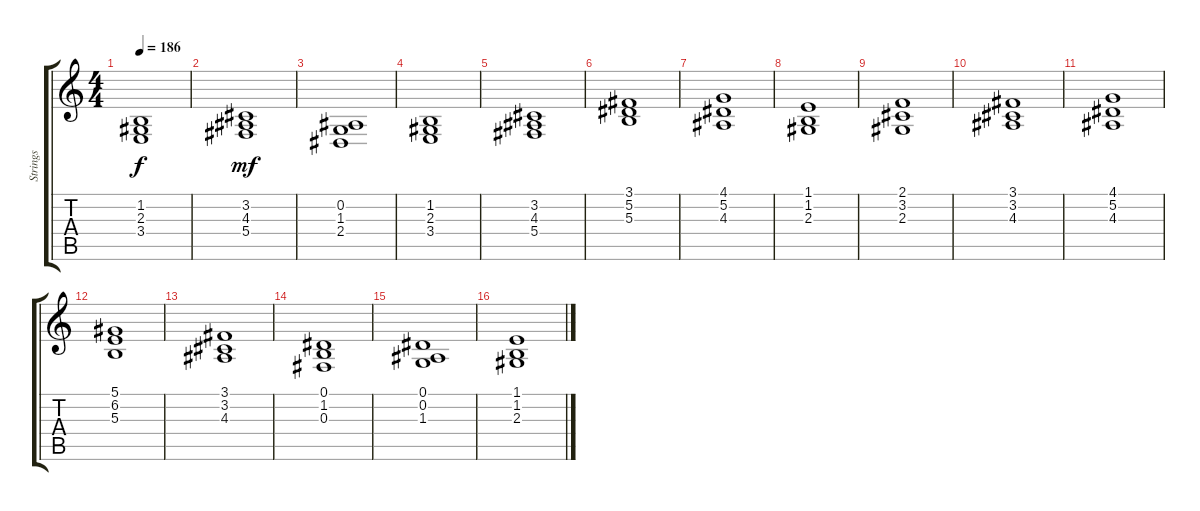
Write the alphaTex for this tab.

\track ("Strings" "Strings") {instrument stringensemble1}
\staff {score tabs}
\tuning (Eb4 Bb3 Gb3 Db3 Ab2 Eb2) {hide}
\ts (4 4)
\tempo 186
\clef g2
\ks c
(1.2{t} 2.3{t} 3.4{t}).1{dy f} |
(3.2 4.3 5.4).1{dy mf} |
(0.2 1.3 2.4).1 |
(1.2 2.3 3.4).1 |
(3.2 4.3 5.4).1 |
(3.1 5.2 5.3).1 |
(4.1 5.2 4.3).1 |
(1.1 1.2 2.3).1 |
(2.1 3.2 2.3).1 |
(3.1 3.2 4.3).1 |
(4.1 5.2 4.3).1 |
(5.1 6.2 5.3).1 |
(3.1 3.2 4.3).1 |
(0.1 1.2 0.3).1 |
(0.1 0.2 1.3).1 |
(1.1 1.2 2.3).1
